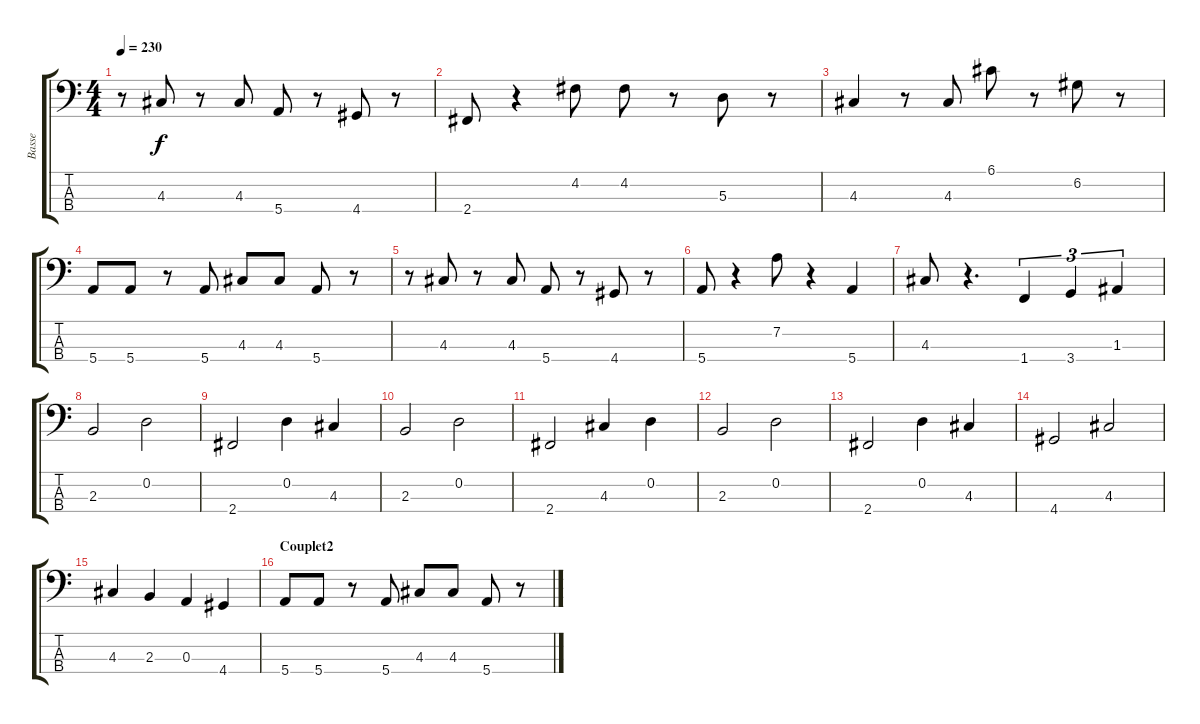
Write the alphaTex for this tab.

\track ("Basse" "Basse") {instrument electricbassfinger}
\staff {score tabs}
\tuning (G2 D2 A1 E1) {hide}
\ts (4 4)
\tempo 230
\clef f4
\ks c
r.8{dy f} 4.3.8 r.8 4.3.8 5.4.8 r.8 4.4.8 r.8 |
2.4.8 r.4 4.2.8 4.2.8 r.8 5.3.8 r.8 |
4.3.4 r.8 4.3.8 6.1.8 r.8 6.2.8 r.8 |
5.4.8 5.4.8 r.8 5.4.8 4.3.8 4.3.8 5.4.8 r.8 |
r.8 4.3.8 r.8 4.3.8 5.4.8 r.8 4.4.8 r.8 |
5.4.8 r.4 7.2.8 r.4 5.4.4 |
4.3.8 r.4{d} 1.4.4{tu (3 2)} 3.4.4{tu (3 2)} 1.3.4{tu (3 2)} |
2.3.2 0.2.2 |
2.4.2 0.2.4 4.3.4 |
2.3.2 0.2.2 |
2.4.2 4.3.4 0.2.4 |
2.3.2 0.2.2 |
2.4.2 0.2.4 4.3.4 |
4.4.2 4.3.2 |
4.3.4 2.3.4 0.3.4 4.4.4 |
\section ("" "Couplet2")
5.4.8 5.4.8 r.8 5.4.8 4.3.8 4.3.8 5.4.8 r.8
